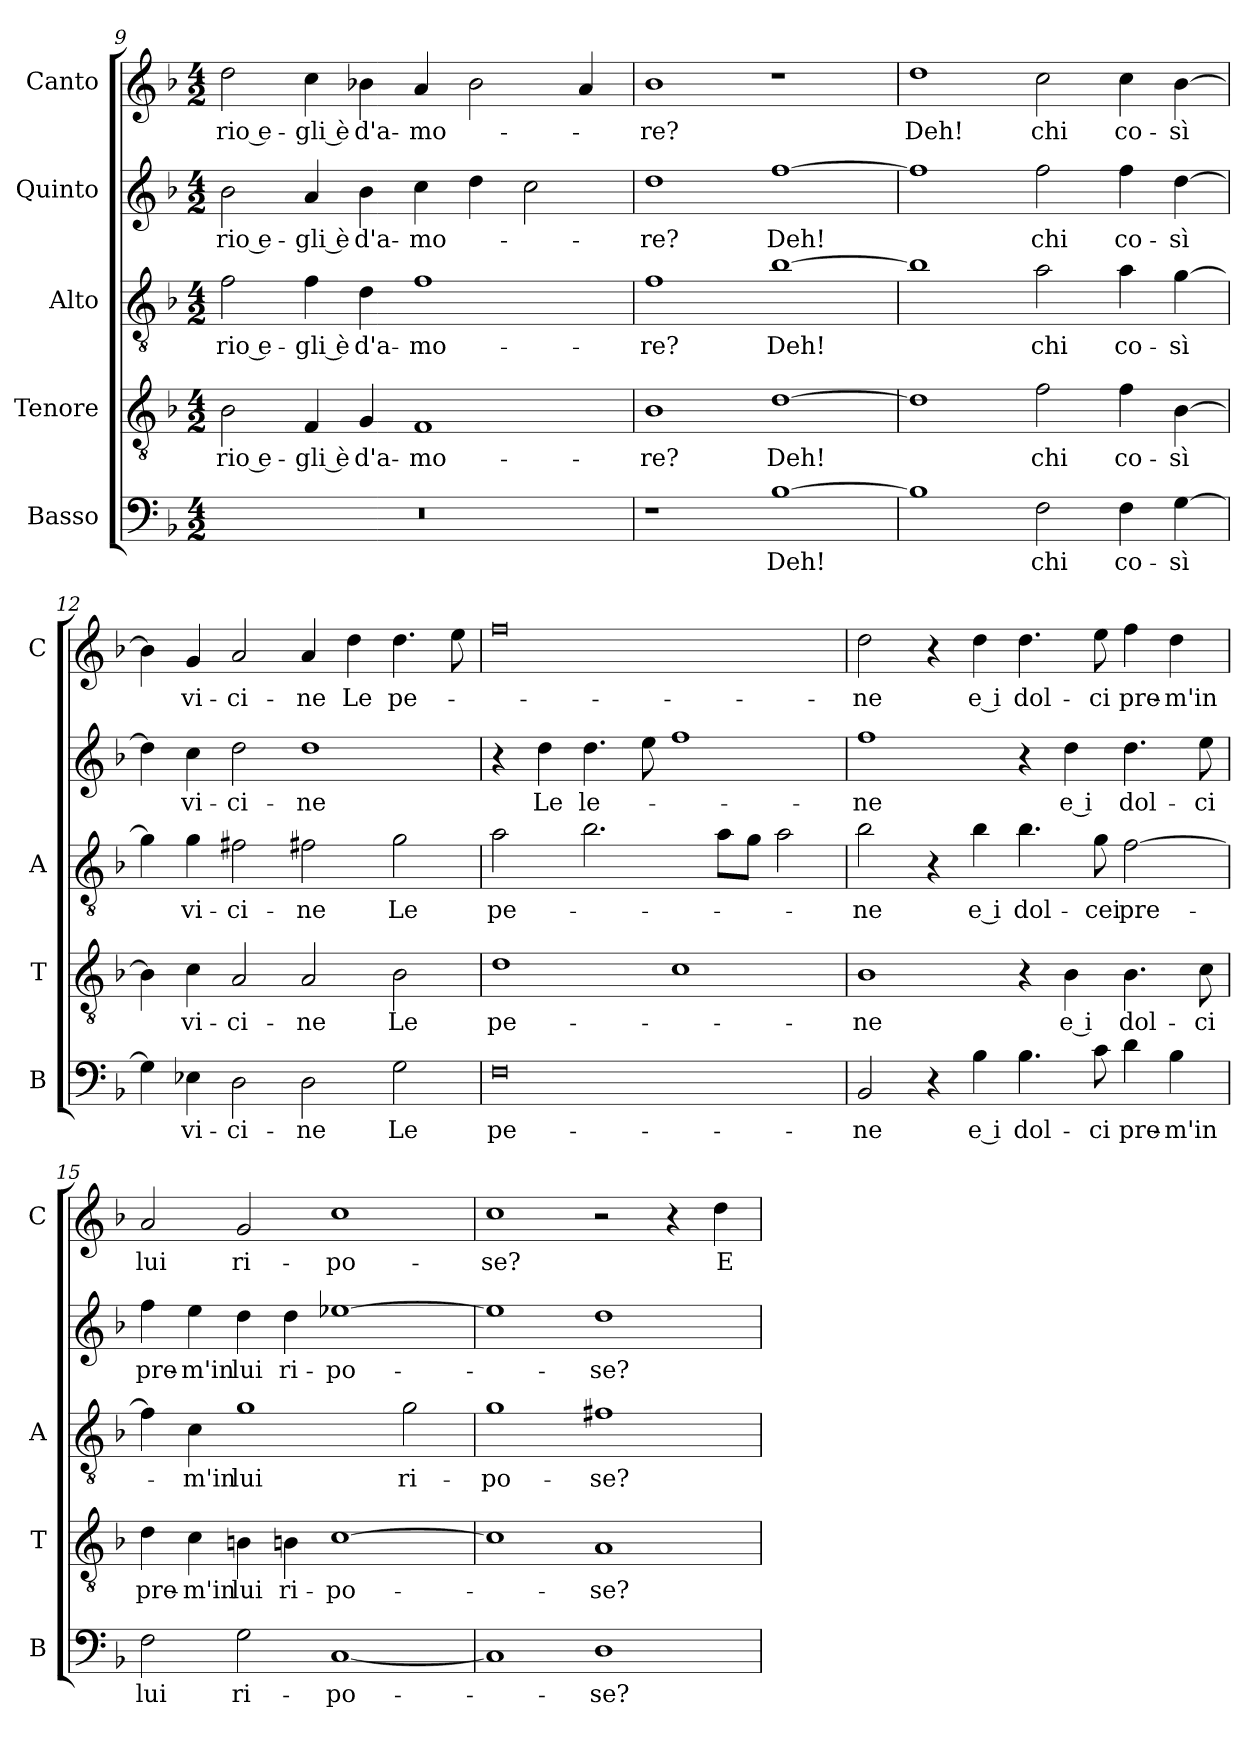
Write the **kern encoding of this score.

**kern	**text	**kern	**text	**kern	**text	**kern	**text	**kern	**text
*part5	*part5	*part4	*part4	*part3	*part3	*part2	*part2	*part1	*part1
*staff5	*staff5	*staff4	*staff4	*staff3	*staff3	*staff2	*staff2	*staff1	*staff1
*I"Basso	*	*I"Tenore	*	*I"Alto	*	*I"Quinto	*	*I"Canto	*
*I'B	*	*I'T	*	*I'A	*	*	*	*I'C	*
*clefF4	*	*clefGv2	*	*clefGv2	*	*clefG2	*	*clefG2	*
*k[b-]	*	*k[b-]	*	*k[b-]	*	*k[b-]	*	*k[b-]	*
*F:	*	*F:	*	*F:	*	*F:	*	*F:	*
*M4/2	*	*M4/2	*	*M4/2	*	*M4/2	*	*M4/2	*
=9	=9	=9	=9	=9	=9	=9	=9	=9	=9
0r	.	2B-	-rio e-	2f	-rio e-	2b-	-rio e-	2dd	-rio e-
.	.	4F	-gli è	4f	-gli è	4a	-gli è	4cc	-gli è
.	.	4G	d'a-	4d	d'a-	4b-	d'a-	4b-X	d'a-
.	.	1F	-mo-	1f	-mo-	4cc	-mo-	4a	-mo-
.	.	.	.	.	.	4dd	.	2b-	.
.	.	.	.	.	.	2cc	.	.	.
.	.	.	.	.	.	.	.	4a	.
=10	=10	=10	=10	=10	=10	=10	=10	=10	=10
1r	.	1B-	-re?	1f	-re?	1dd	-re?	1b-	-re?
[1B-	Deh!	[1d	Deh!	[1b-	Deh!	[1ff	Deh!	1r	.
=11	=11	=11	=11	=11	=11	=11	=11	=11	=11
1B-]	.	1d]	.	1b-]	.	1ff]	.	1dd	Deh!
2F	chi	2f	chi	2a	chi	2ff	chi	2cc	chi
4F	co-	4f	co-	4a	co-	4ff	co-	4cc	co-
[4G	-sì	[4B-	-sì	[4g	-sì	[4dd	-sì	[4b-	-sì
=12	=12	=12	=12	=12	=12	=12	=12	=12	=12
4G]	.	4B-]	.	4g]	.	4dd]	.	4b-]	.
4E-X	vi-	4c	vi-	4g	vi-	4cc	vi-	4g	vi-
2D	-ci-	2A	-ci-	2f#X	-ci-	2dd	-ci-	2a	-ci-
2D	-ne	2A	-ne	2f#X	-ne	1dd	-ne	4a	-ne
.	.	.	.	.	.	.	.	4dd	Le
2G	Le	2B-	Le	2g	Le	.	.	4.dd	pe-
.	.	.	.	.	.	.	.	8ee	.
=13	=13	=13	=13	=13	=13	=13	=13	=13	=13
0F	pe-	1d	pe-	2a	pe-	4r	.	0ff	.
.	.	.	.	.	.	4dd	Le	.	.
.	.	.	.	2.b-	.	4.dd	le-	.	.
.	.	.	.	.	.	8ee	.	.	.
.	.	1c	.	.	.	1ff	.	.	.
.	.	.	.	8aL	.	.	.	.	.
.	.	.	.	8gJ	.	.	.	.	.
.	.	.	.	2a	.	.	.	.	.
=14	=14	=14	=14	=14	=14	=14	=14	=14	=14
2BB-	-ne	1B-	-ne	2b-	-ne	1ff	-ne	2dd	-ne
4r	.	.	.	4r	.	.	.	4r	.
4B-	e i	.	.	4b-	e i	.	.	4dd	e i
4.B-	dol-	4r	.	4.b-	dol-	4r	.	4.dd	dol-
.	.	4B-	e i	.	.	4dd	e i	.	.
8c	-ci	.	.	8g	-cei	.	.	8ee	-ci
4d	pre-	4.B-	dol-	[2f	pre-	4.dd	dol-	4ff	pre-
4B-	-m'in	.	.	.	.	.	.	4dd	-m'in
.	.	8c	-ci	.	.	8ee	-ci	.	.
=15	=15	=15	=15	=15	=15	=15	=15	=15	=15
2F	lui	4d	pre-	4f]	.	4ff	pre-	2a	lui
.	.	4c	-m'in	4c	-m'in	4ee	-m'in	.	.
2G	ri-	4Bn	lui	1g	lui	4dd	lui	2g	ri-
.	.	4Bn	ri-	.	.	4dd	ri-	.	.
[1C	-po-	[1c	-po-	.	.	[1ee-X	-po-	1cc	-po-
.	.	.	.	2g	ri-	.	.	.	.
=16	=16	=16	=16	=16	=16	=16	=16	=16	=16
1C]	.	1c]	.	1g	-po-	1ee-]	.	1cc	-se?
1D	-se?	1A	-se?	1f#X	-se?	1dd	-se?	2r	.
.	.	.	.	.	.	.	.	4r	.
.	.	.	.	.	.	.	.	4dd	E
=	=	=	=	=	=	=	=	=	=
*-	*-	*-	*-	*-	*-	*-	*-	*-	*-
